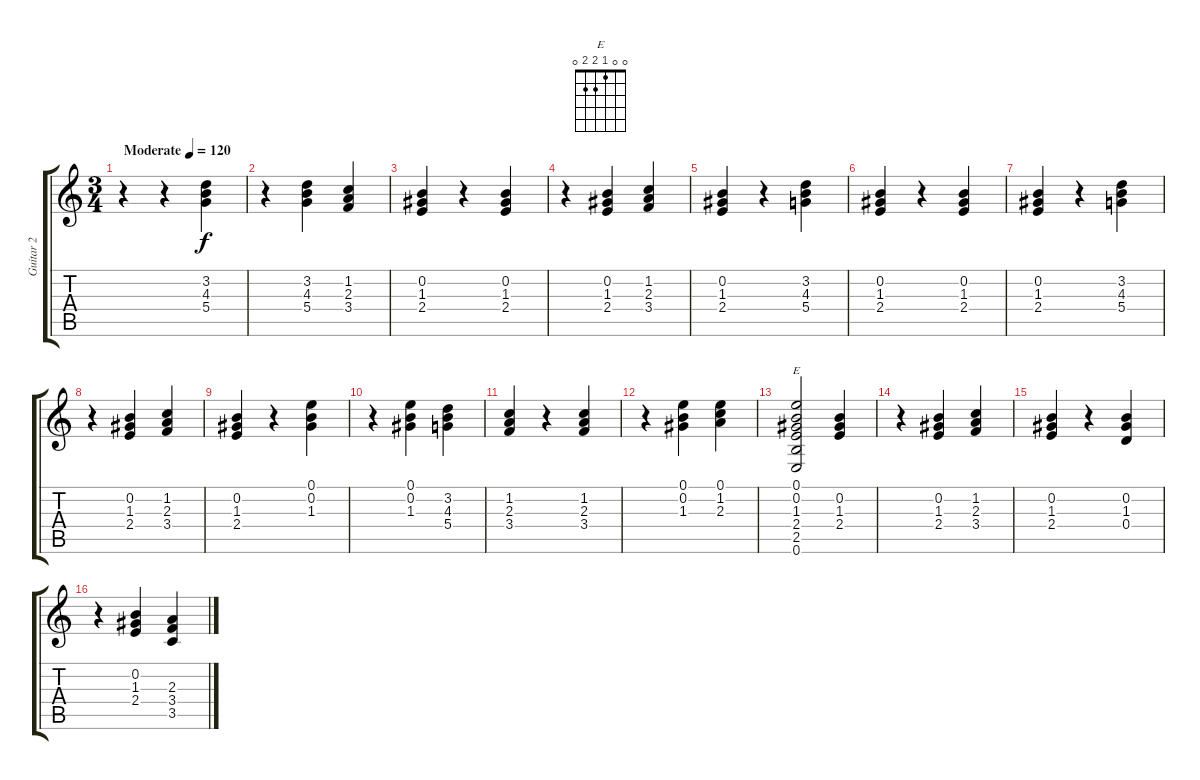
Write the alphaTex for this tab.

\track ("Guitar 2" "Guitar 2") {instrument acousticguitarsteel}
\staff {score tabs}
\tuning (E4 B3 G3 D3 A2 E2) {hide}
\chord ("E" 0 0 1 2 2 0)
\ts (3 4)
\tempo (120 "Moderate")
\clef g2
\ks c
r.4{dy f instrument acousticguitarsteel} r.4 (3.2 4.3 5.4).4 |
r.4 (3.2 4.3 5.4).4 (1.2 2.3 3.4).4 |
(0.2 1.3 2.4).4 r.4 (0.2 1.3 2.4).4 |
r.4 (0.2 1.3 2.4).4 (1.2 2.3 3.4).4 |
(0.2 1.3 2.4).4 r.4 (3.2 4.3 5.4).4 |
(0.2 1.3 2.4).4 r.4 (0.2 1.3 2.4).4 |
(0.2 1.3 2.4).4 r.4 (3.2 4.3 5.4).4 |
r.4 (0.2 1.3 2.4).4 (1.2 2.3 3.4).4 |
(0.2 1.3 2.4).4 r.4 (0.1 0.2 1.3).4 |
r.4 (0.1 0.2 1.3).4 (3.2 4.3 5.4).4 |
(1.2 2.3 3.4).4 r.4 (1.2 2.3 3.4).4 |
r.4 (0.1 0.2 1.3).4 (0.1 1.2 2.3).4 |
(0.1 0.2 1.3 2.4 2.5 0.6).2{ch "E"} (0.2 1.3 2.4).4 |
r.4 (0.2 1.3 2.4).4 (1.2 2.3 3.4).4 |
(0.2 1.3 2.4).4 r.4 (0.2 1.3 0.4).4 |
r.4 (0.2 1.3 2.4).4 (2.3 3.4 3.5).4
